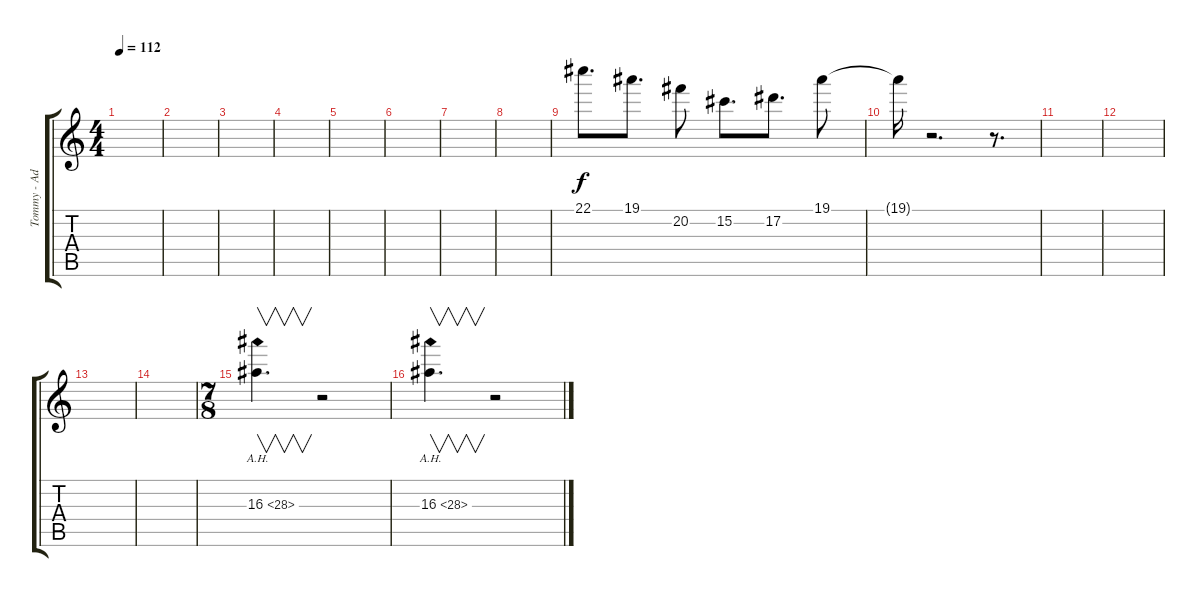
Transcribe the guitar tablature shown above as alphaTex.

\track ("Tommy - Additional Guitar" "Tommy - Ad") {instrument distortionguitar}
\staff {score tabs}
\tuning (Eb4 Bb3 Gb3 Db3 Ab2 Eb2) {hide}
\ts (4 4)
\tempo 112
\clef g2
\ks c
|
|
|
|
|
|
|
|
22.1.8{d volume 7 balance 8} 19.1.8{d} 20.2.8 15.2.8{d} 17.2.8{d} 19.1.8 |
19.1{t}.16 r.2{d} r.8{d} |
|
|
|
|
\ts (7 8)
16.3{ah 12}.4{v d volume 13 balance 8 instrument guitarharmonics} r.2 |
16.3{ah 12}.4{v d volume 9 balance 13} r.2
